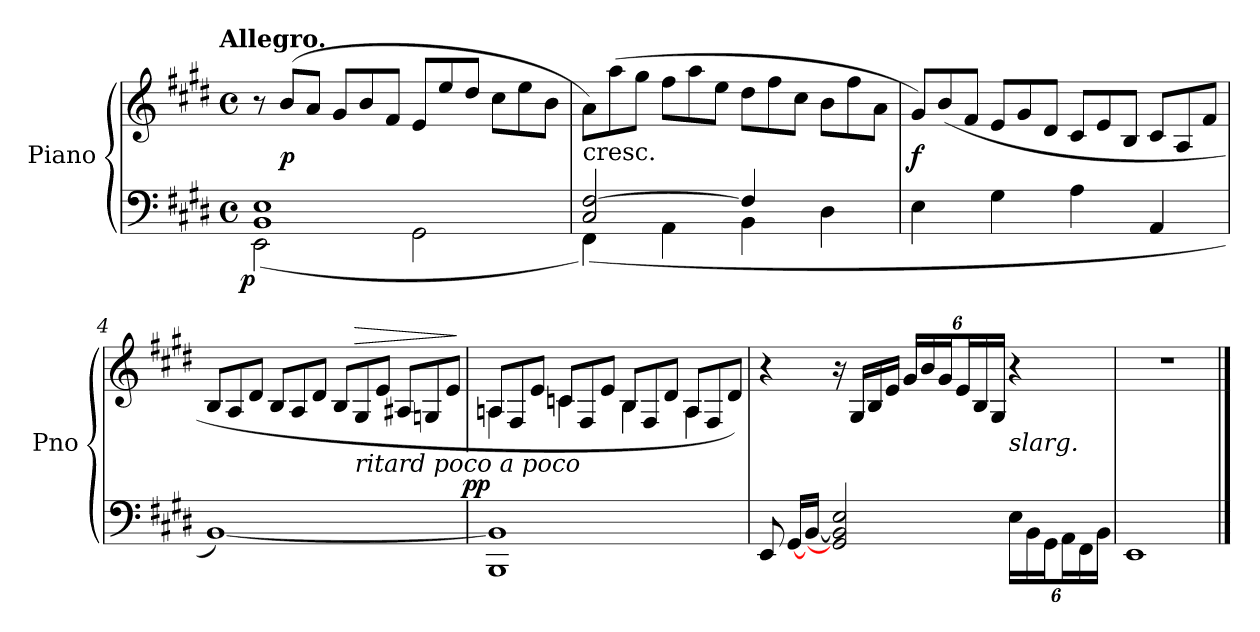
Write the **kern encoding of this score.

**kern	**kern	**dynam
*part1	*part1	*part1
*staff2	*staff1	*staff1/2
*I"Piano	*	*
*I'Pno	*	*
*clefF4	*clefG2	*
*k[f#c#g#d#]	*k[f#c#g#d#]	*
*E:	*E:	*
!!LO:TX:omd:t=Allegro.
*M4/4	*M4/4	*
*met(c)	*met(c)	*
*MM120	*MM120	*
=1	=1	=1
*^	*	*
*	*	*Xtuplet	*
!	!	!	!LO:DY:b=2:rj
1BB 1E	(2EE	12r	p
.	.	(12bL	p
.	.	12aJ	.
.	.	12g#L	.
.	.	12b	.
.	.	12f#J	.
.	2GG#	12eL	.
.	.	12ee	.
.	.	12dd#J	.
.	.	12cc#L	.
.	.	12ee	.
.	.	12bJ	.
=2	=2	=2	=2
!	!	!LO:TX:c:t=cresc.	!
2C# [2F#	(4FF#)	12aL)	.
.	.	(12aa	.
.	.	12gg#J	.
.	4AA	12ff#L	.
.	.	12aa	.
.	.	12eeJ	.
4F#]	4BB	12dd#L	.
.	.	12ff#	.
.	.	12cc#J	.
4ryy	4D#	12bL	.
.	.	12ff#	.
.	.	12aJ	.
*v	*v	*	*
=3	=3	=3
4E	12g#L)	f
.	(>12b	.
.	12f#J	.
4G#	12eL	.
.	12g#	.
.	12d#J	.
4A	12c#L	.
.	12e	.
.	12BJ	.
4AA	12c#L	.
.	12A	.
.	12f#J	.
=4	=4	=4
[1BB)	12BL	.
.	12A	.
.	12d#J	.
.	12BL	.
.	12A	.
.	12d#J	.
.	12BL	.
!	!LO:TX:b:i:t=ritard poco a poco	!
!	!	!LO:HP:a
.	12G#	>
.	12eJ	.
.	12A#XL	.
.	12Gn	.
.	12eJ	.
.	.	]
=5	=5	=5
*	*MM112	*
*	*^	*
!	!	!	!LO:DY:a=2:rj
!	!	!	!LO:DY:n=1:a
1BBB 1BB]	12AnL	4An	p p
.	12F#	.	.
.	12eJ	.	.
.	12cnL	4cn	.
.	12F#	.	.
.	12eJ	.	.
.	12BL	4B	.
.	12F#	.	.
.	12d#J	.	.
.	12AL	4A	.
.	12F#	.	.
.	12d#J)	.	.
*	*v	*v	*
=6	=6	=6
*	*MM92	*
8EE	4r	.
[16GG#LL	.	.
[16BBJJ	.	.
2GG#] 2BB] 2E	16r	.
.	16G#LL	.
.	16B	.
.	16eJJ	.
*	*tuplet	*
.	24g#LL	.
.	24b	.
.	24g#J	.
.	24eL	.
.	24B	.
.	24G#JJ	.
*	*MM80	*
!	!LO:TX:c:i:t=slarg.	!
24E\LL	4r	.
24BB\	.	.
24GG#\J	.	.
*	*MM72	*
24AA\L	.	.
24FF#\	.	.
24BB\JJ	.	.
=7	=7	=7
1EE	1r	.
==	==	==
*-	*-	*-
